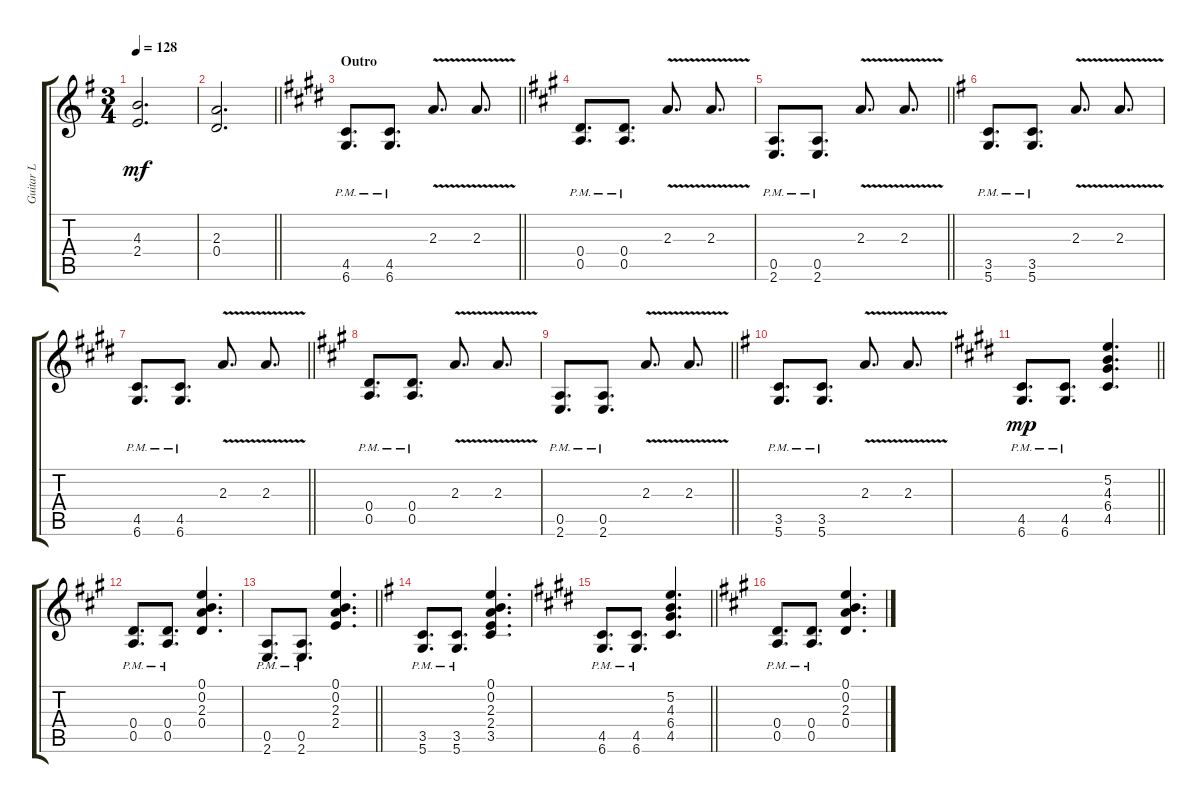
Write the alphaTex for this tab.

\track ("Guitar L" "Guitar L") {instrument distortionguitar}
\staff {score tabs}
\tuning (E4 B3 G3 D3 A2 D2) {hide}
\ts (3 4)
\tempo 128
\clef g2
\ks g
(4.3 2.4).2{d dy mf} |
\barLineRight lightlight
(2.3 0.4).2{d} |
\section ("" "Outro")
\barLineRight lightlight
\ks e
(4.5{pm} 6.6{pm}).8{d} (4.5{pm} 6.6{pm}).8{d} 2.3{v}.8{d} 2.3{v}.8{d} |
\ks a
(0.4{pm} 0.5{pm}).8{d} (0.4{pm} 0.5{pm}).8{d} 2.3{v}.8{d} 2.3{v}.8{d} |
\barLineRight lightlight
(0.5{pm} 2.6{pm}).8{d} (0.5{pm} 2.6{pm}).8{d} 2.3{v}.8{d} 2.3{v}.8{d} |
\ks g
(3.5{pm} 5.6{pm}).8{d} (3.5{pm} 5.6{pm}).8{d} 2.3{v}.8{d} 2.3{v}.8{d} |
\barLineRight lightlight
\ks e
(4.5{pm} 6.6{pm}).8{d} (4.5{pm} 6.6{pm}).8{d} 2.3{v}.8{d} 2.3{v}.8{d} |
\ks a
(0.4{pm} 0.5{pm}).8{d} (0.4{pm} 0.5{pm}).8{d} 2.3{v}.8{d} 2.3{v}.8{d} |
\barLineRight lightlight
(0.5{pm} 2.6{pm}).8{d} (0.5{pm} 2.6{pm}).8{d} 2.3{v}.8{d} 2.3{v}.8{d} |
\ks g
(3.5{pm} 5.6{pm}).8{d} (3.5{pm} 5.6{pm}).8{d} 2.3{v}.8{d} 2.3{v}.8{d} |
\barLineRight lightlight
\ks e
(4.5{pm} 6.6{pm}).8{d dy mp} (4.5{pm} 6.6{pm}).8{d} (5.2 4.3 6.4 4.5).4{d} |
\ks a
(0.4{pm} 0.5{pm}).8{d} (0.4{pm} 0.5{pm}).8{d} (0.1 0.2 2.3 0.4).4{d} |
\barLineRight lightlight
(0.5{pm} 2.6{pm}).8{d} (0.5{pm} 2.6{pm}).8{d} (0.1 0.2 2.3 2.4).4{d} |
\ks g
(3.5{pm} 5.6{pm}).8{d} (3.5{pm} 5.6{pm}).8{d} (0.1 0.2 2.3 2.4 3.5).4{d} |
\barLineRight lightlight
\ks e
(4.5{pm} 6.6{pm}).8{d} (4.5{pm} 6.6{pm}).8{d} (5.2 4.3 6.4 4.5).4{d} |
\ks a
(0.4{pm} 0.5{pm}).8{d} (0.4{pm} 0.5{pm}).8{d} (0.1 0.2 2.3 0.4).4{d}
